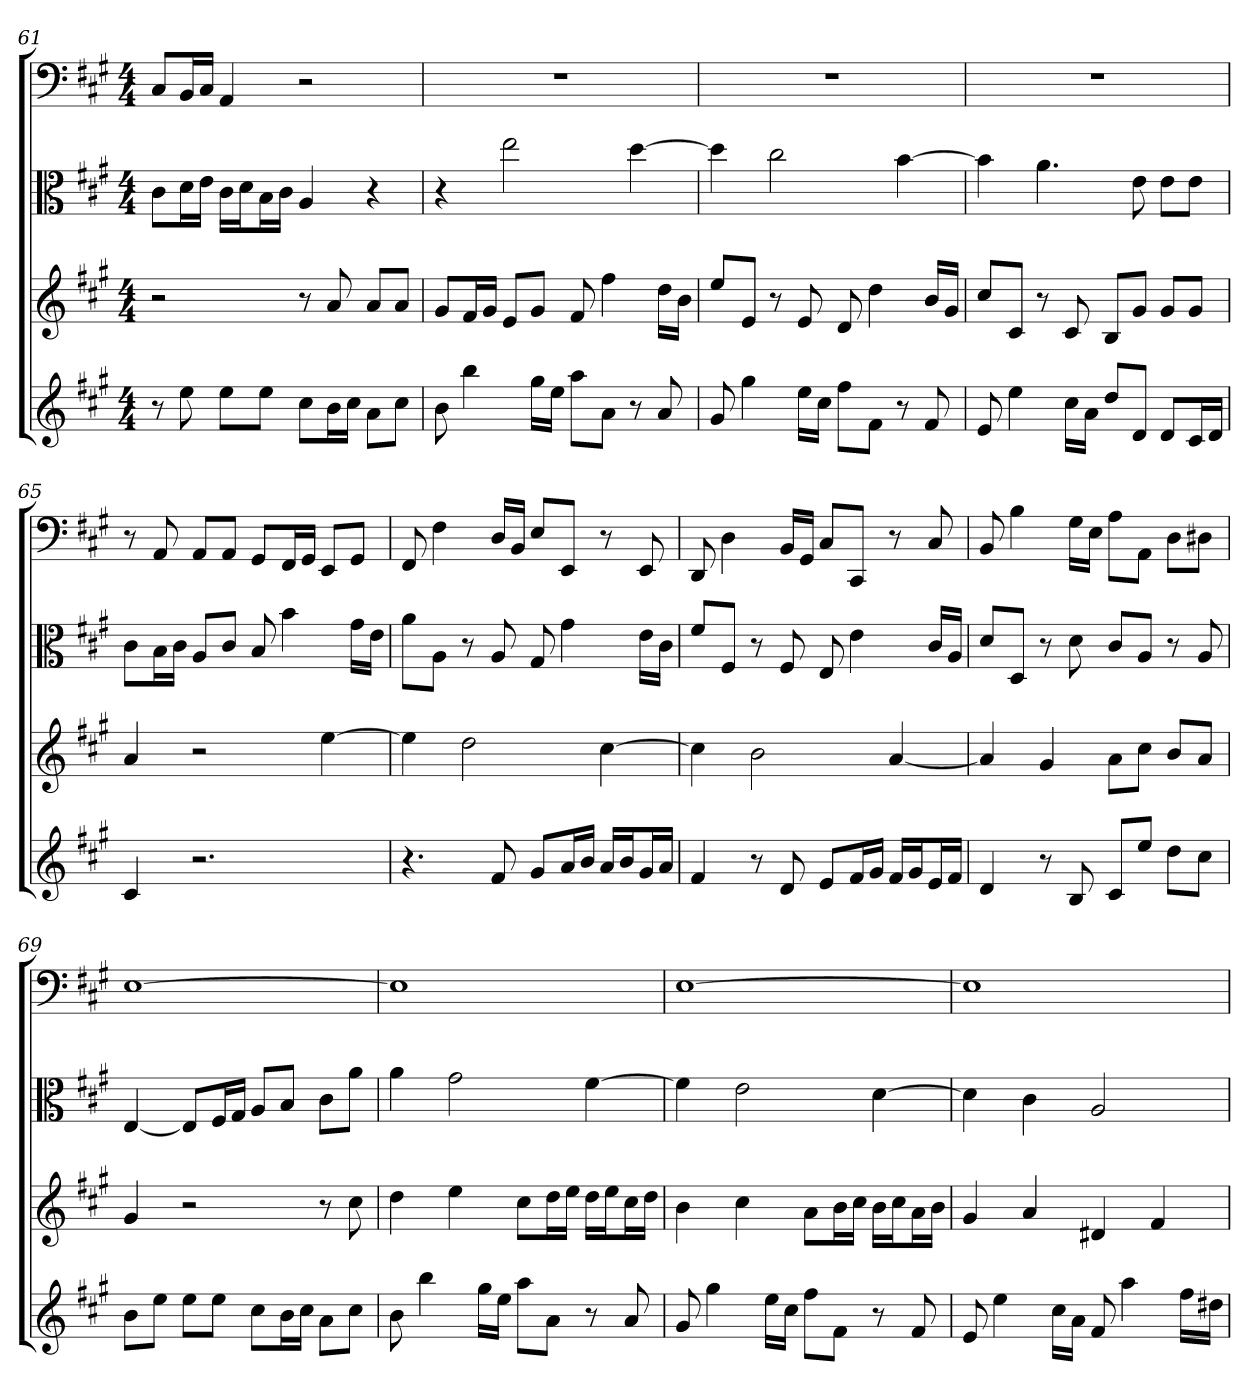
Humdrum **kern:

**kern	**kern	**kern	**kern
*part4	*part3	*part2	*part1
*staff4	*staff3	*staff2	*staff1
*	*	*clefC3	*clefF4
*k[f#c#g#]	*k[f#c#g#]	*k[f#c#g#]	*k[f#c#g#]
*A:	*A:	*A:	*A:
*M4/4	*M4/4	*M4/4	*M4/4
=61	=61	=61	=61
8r	2r	8c#\L	8C#/L
8ee	.	16d\L	16BB/L
.	.	16e\JJ	16C#/JJ
8eeL	.	16c#\LL	4AA
.	.	16d\J	.
8eeJ	.	16B\L	.
.	.	16c#\JJ	.
8cc#L	8r	4A	2r
16bL	8a	.	.
16cc#JJ	.	.	.
8aL	8aL	4r	.
8cc#J	8aJ	.	.
=62	=62	=62	=62
8b	8g#L	4r	1r
4bb	16f#L	.	.
.	16g#JJ	.	.
.	8eL	2ee	.
16gg#LL	8g#J	.	.
16eeJJ	.	.	.
8aaL	8f#	.	.
8aJ	4ff#	.	.
8r	.	[4dd	.
8a	16ddLL	.	.
.	16bJJ	.	.
=63	=63	=63	=63
8g#	8eeL	4dd]	1r
4gg#	8eJ	.	.
.	8r	2cc#	.
16eeLL	8e	.	.
16cc#JJ	.	.	.
8ff#L	8d	.	.
8f#J	4dd	.	.
8r	.	[4b	.
8f#	16bLL	.	.
.	16g#JJ	.	.
=64	=64	=64	=64
8e	8cc#L	4b]	1r
4ee	8c#J	.	.
.	8r	4.a	.
16cc#LL	8c#	.	.
16aJJ	.	.	.
8ddL	8BL	.	.
8dJ	8g#J	8e	.
8dL	8g#L	8e\L	.
16c#L	8g#J	8e\J	.
16dJJ	.	.	.
=65	=65	=65	=65
4c#	4a	8c#\L	8r
.	.	16B\L	8AA
.	.	16c#\JJ	.
2.r	2r	8A/L	8AA/L
.	.	8c#/J	8AA/J
.	.	8B	8GG#/L
.	.	4b	16FF#/L
.	.	.	16GG#/JJ
.	[4ee	.	8EE/L
.	.	16g#\LL	8GG#/J
.	.	16e\JJ	.
=66	=66	=66	=66
4.r	4ee]	8a\L	8FF#
.	.	8A\J	4F#
.	2dd	8r	.
8f#	.	8A	16D/LL
.	.	.	16BB/JJ
8g#L	.	8G#	8E/L
16aL	.	4g#	8EE/J
16bJJ	.	.	.
16aLL	[4cc#	.	8r
16bJ	.	.	.
16g#L	.	16e\LL	8EE
16aJJ	.	16c#\JJ	.
=67	=67	=67	=67
4f#	4cc#]	8f#/L	8DD
.	.	8F#/J	4D
8r	2b	8r	.
8d	.	8F#	16BB/LL
.	.	.	16GG#/JJ
8eL	.	8E	8C#/L
16f#L	.	4e	8CC#/J
16g#JJ	.	.	.
16f#LL	[4a	.	8r
16g#J	.	.	.
16eL	.	16c#/LL	8C#
16f#JJ	.	16A/JJ	.
=68	=68	=68	=68
4d	4a]	8d/L	8BB
.	.	8D/J	4B
8r	4g#	8r	.
8B	.	8d	16G#\LL
.	.	.	16E\JJ
8c#L	8aL	8c#/L	8A\L
8eeJ	8cc#J	8A/J	8AA\J
8ddL	8bL	8r	8D\L
8cc#J	8aJ	8A	8D#X\J
=69	=69	=69	=69
8bL	4g#	[4E	[1E
8eeJ	.	.	.
8eeL	2r	8E/L]	.
8eeJ	.	16F#/L	.
.	.	16G#/JJ	.
8cc#L	.	8A/L	.
16bL	.	8B/J	.
16cc#JJ	.	.	.
8aL	8r	8c#\L	.
8cc#J	8cc#	8a\J	.
=70	=70	=70	=70
8b	4dd	4a	1E]
4bb	.	.	.
.	4ee	2g#	.
16gg#LL	.	.	.
16eeJJ	.	.	.
8aaL	8cc#L	.	.
8aJ	16ddL	.	.
.	16eeJJ	.	.
8r	16ddLL	[4f#	.
.	16eeJ	.	.
8a	16cc#L	.	.
.	16ddJJ	.	.
=71	=71	=71	=71
8g#	4b	4f#]	[1E
4gg#	.	.	.
.	4cc#	2e	.
16eeLL	.	.	.
16cc#JJ	.	.	.
8ff#L	8aL	.	.
8f#J	16bL	.	.
.	16cc#JJ	.	.
8r	16bLL	[4d	.
.	16cc#J	.	.
8f#	16aL	.	.
.	16bJJ	.	.
=72	=72	=72	=72
8e	4g#	4d]	1E]
4ee	.	.	.
.	4a	4c#	.
16cc#LL	.	.	.
16aJJ	.	.	.
8f#	4d#X	2A	.
4aa	.	.	.
.	4f#	.	.
16ff#LL	.	.	.
16dd#XJJ	.	.	.
=	=	=	=
*-	*-	*-	*-
